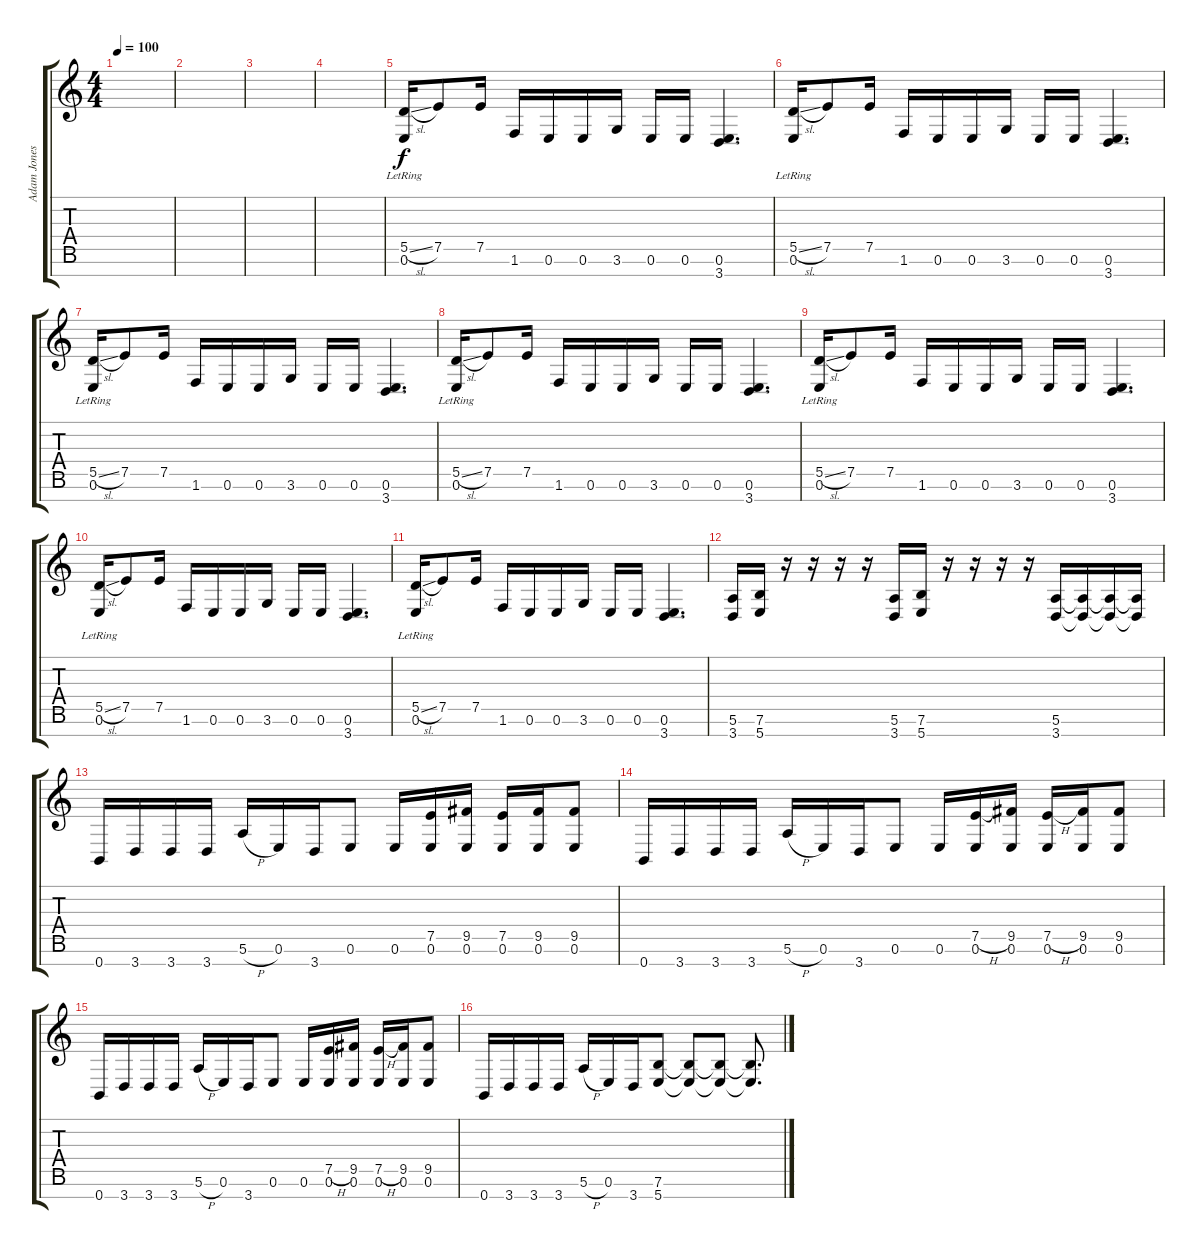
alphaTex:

\track ("Adam Jones (Right)" "Adam Jones") {instrument distortionguitar}
\staff {score tabs}
\tuning (E4 B3 G3 D3 A2 E2 B1) {hide}
\ts (4 4)
\tempo 100
\clef g2
\ks c
|
|
|
|
(5.5{sl} 0.6{lr}).16 7.5.8 7.5.16 1.6.16 0.6.16 0.6.16 3.6.16 0.6.16 0.6.16 (0.6 3.7).4{d} |
(5.5{sl} 0.6{lr}).16 7.5.8 7.5.16 1.6.16 0.6.16 0.6.16 3.6.16 0.6.16 0.6.16 (0.6 3.7).4{d} |
(5.5{sl} 0.6{lr}).16 7.5.8 7.5.16 1.6.16 0.6.16 0.6.16 3.6.16 0.6.16 0.6.16 (0.6 3.7).4{d} |
(5.5{sl} 0.6{lr}).16 7.5.8 7.5.16 1.6.16 0.6.16 0.6.16 3.6.16 0.6.16 0.6.16 (0.6 3.7).4{d} |
(5.5{sl} 0.6{lr}).16 7.5.8 7.5.16 1.6.16 0.6.16 0.6.16 3.6.16 0.6.16 0.6.16 (0.6 3.7).4{d} |
(5.5{sl} 0.6{lr}).16 7.5.8 7.5.16 1.6.16 0.6.16 0.6.16 3.6.16 0.6.16 0.6.16 (0.6 3.7).4{d} |
(5.5{sl} 0.6{lr}).16 7.5.8 7.5.16 1.6.16 0.6.16 0.6.16 3.6.16 0.6.16 0.6.16 (0.6 3.7).4{d} |
(5.6 3.7).16 (7.6 5.7).16 r.16 r.16 r.16 r.16 (5.6 3.7).16 (7.6 5.7).16 r.16 r.16 r.16 r.16 (5.6 3.7).16 (5.6{t} 3.7{t}).16 (5.6{t} 3.7{t}).16 (5.6{t} 3.7{t}).16 |
0.7.16 3.7.16 3.7.16 3.7.16 5.6{h}.16 0.6.16 3.7.16 0.6.8 0.6.16 (7.5 0.6).16 (9.5 0.6).16 (7.5 0.6).16 (9.5 0.6).16 (9.5 0.6).8 |
0.7.16 3.7.16 3.7.16 3.7.16 5.6{h}.16 0.6.16 3.7.16 0.6.8 0.6.16 (7.5{h} 0.6).16 (9.5 0.6).16 (7.5{h} 0.6).16 (9.5 0.6).16 (9.5 0.6).8 |
0.7.16 3.7.16 3.7.16 3.7.16 5.6{h}.16 0.6.16 3.7.16 0.6.8 0.6.16 (7.5{h} 0.6).16 (9.5 0.6).16 (7.5{h} 0.6).16 (9.5 0.6).16 (9.5 0.6).8 |
0.7.16 3.7.16 3.7.16 3.7.16 5.6{h}.16 0.6.16 3.7.16 (7.6 5.7).8 (7.6{t} 5.7{t}).8 (7.6{t} 5.7{t}).8 (7.6{t} 5.7{t}).8{d}
